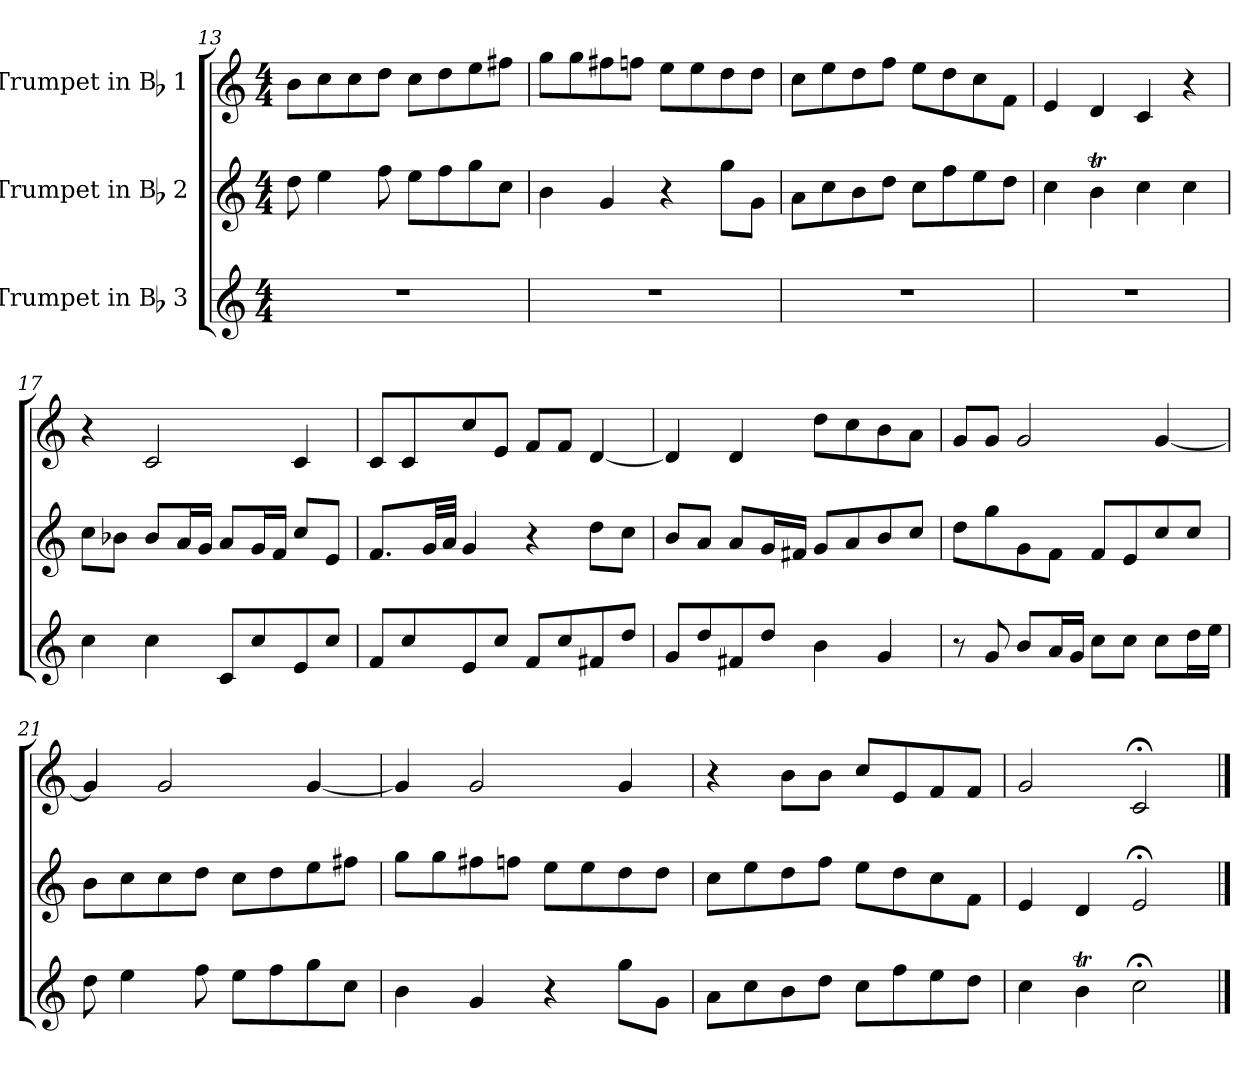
**kern	**kern	**kern
*part3	*part2	*part1
*staff3	*staff2	*staff1
*I"Trumpet in Bb 3	*I"Trumpet in Bb 2	*I"Trumpet in Bb 1
*clefG2	*clefG2	*clefG2
*ITrd1c2	*ITrd1c2	*ITrd1c2
*k[b-e-]	*k[b-e-]	*k[b-e-]
*B-:	*B-:	*B-:
*M4/4	*M4/4	*M4/4
=13	=13	=13
1r	8cc\	8a\L
.	4dd\	8b-\
.	.	8b-\
.	8ee-\	8cc\J
.	8dd\L	8b-\L
.	8ee-\	8cc\
.	8ff\	8dd\
.	8b-\J	8een\J
!!LO:PB:g=z
=14	=14	=14
1r	4a\	8ff\L
.	.	8ff\
.	4f/	8een\
.	.	8ee-X\J
.	4r	8dd\L
.	.	8dd\
.	8ff\L	8cc\
.	8f\J	8cc\J
=15	=15	=15
1r	8g\L	8b-\L
.	8b-\	8dd\
.	8a\	8cc\
.	8cc\J	8ee-\J
.	8b-\L	8dd\L
.	8ee-\	8cc\
.	8dd\	8b-\
.	8cc\J	8e-\J
=16	=16	=16
1r	4b-\	4d/
.	4at\	4c/
.	4b-\	4B-/
.	4b-\	4r
=17	=17	=17
4b-\	8b-\L	4r
.	8a-X\J	.
4b-\	8a-/L	2B-/
.	16g/L	.
.	16f/JJ	.
8B-/L	8g/L	.
8b-/	16f/L	.
.	16e-/JJ	.
8d/	8b-/L	4B-/
8b-/J	8d/J	.
!!LO:LB:g=z
=18	=18	=18
8e-/L	8.e-/L	8B-/L
8b-/	.	8B-/
.	32f/LL	.
.	32g/JJJ	.
8d/	4f/	8b-/
8b-/J	.	8d/J
8e-/L	4r	8e-/L
8b-/	.	8e-/J
8en/	8cc\L	[4c/
8cc/J	8b-\J	.
=19	=19	=19
8f/L	8a/L	4c/]
8cc/	8g/J	.
8en/	8g/L	4c/
8cc/J	16f/L	.
.	16en/JJ	.
4a\	8f/L	8cc\L
.	8g/	8b-\
4f/	8a/	8a\
.	8b-/J	8g\J
=20	=20	=20
8r	8cc\L	8f/L
8f/	8ff\	8f/J
8a/L	8f\	2f/
16g/L	8e-\J	.
16f/JJ	.	.
8b-\L	8e-/L	.
8b-\J	8d/	.
8b-\L	8b-/	[4f/
16cc\L	8b-/J	.
16dd\JJ	.	.
=21	=21	=21
8cc\	8a\L	4f/]
4dd\	8b-\	.
.	8b-\	2f/
8ee-\	8cc\J	.
8dd\L	8b-\L	.
8ee-\	8cc\	.
8ff\	8dd\	[4f/
8b-\J	8een\J	.
!!LO:LB:g=z
=22	=22	=22
4a\	8ff\L	4f/]
.	8ff\	.
4f/	8een\	2f/
.	8ee-X\J	.
4r	8dd\L	.
.	8dd\	.
8ff\L	8cc\	4f/
8f\J	8cc\J	.
=23	=23	=23
8g\L	8b-\L	4r
8b-\	8dd\	.
8a\	8cc\	8a\L
8cc\J	8ee-\J	8a\J
8b-\L	8dd\L	8b-/L
8ee-\	8cc\	8d/
8dd\	8b-\	8e-/
8cc\J	8e-\J	8e-/J
=24	=24	=24
4b-\	4d/	2f/
4at\	4c/	.
2b-;<\	2d;</	2B-;</
==	==	==
*-	*-	*-
